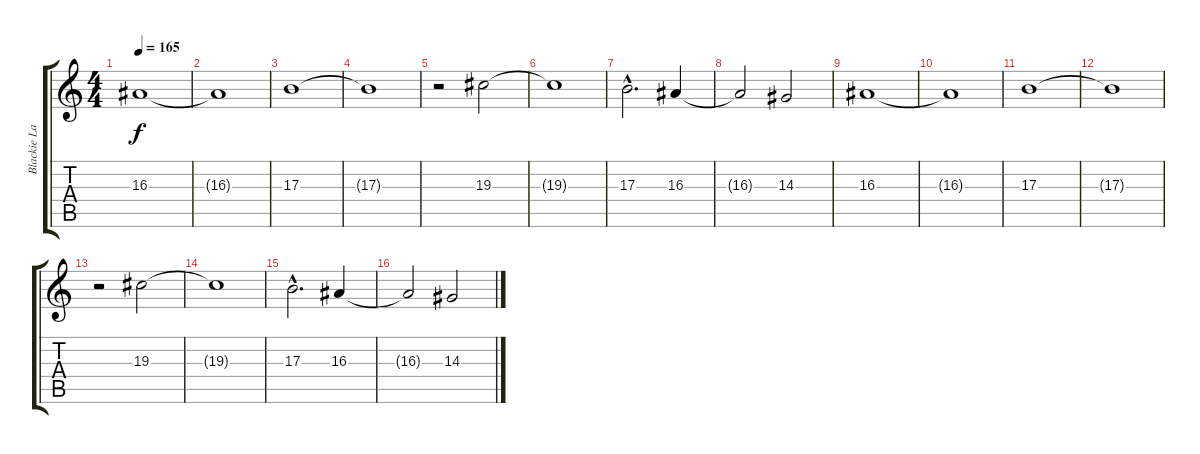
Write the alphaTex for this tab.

\track ("Blackie Lawless/Vocals" "Blackie La") {instrument pad3polysynth}
\staff {score tabs}
\tuning (Eb4 Bb3 Gb3 Db3 Ab2 Eb2) {hide}
\ts (4 4)
\tempo 165
\clef g2
\ks c
16.3.1{dy f} |
16.3{t}.1 |
17.3.1 |
17.3{t}.1 |
r.2 19.3.2 |
19.3{t}.1 |
17.3{hac}.2{d} 16.3.4 |
16.3{t}.2 14.3.2 |
16.3.1 |
16.3{t}.1 |
17.3.1 |
17.3{t}.1 |
r.2 19.3.2 |
19.3{t}.1 |
17.3{hac}.2{d} 16.3.4 |
16.3{t}.2 14.3.2
